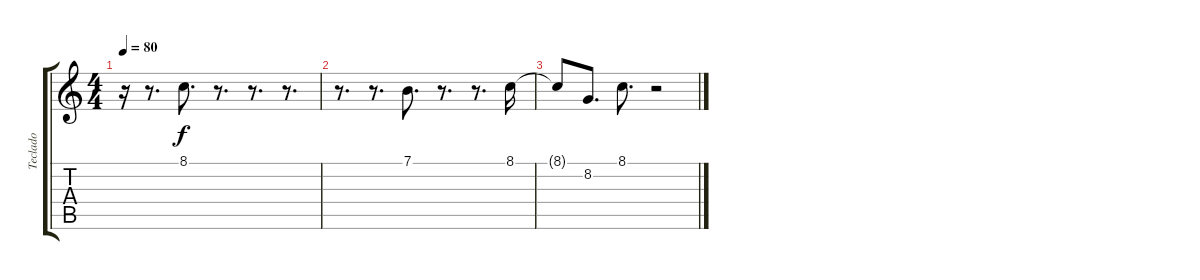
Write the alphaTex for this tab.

\track ("Teclado" "Teclado") {instrument brightacousticpiano}
\staff {score tabs}
\tuning (E4 B3 G3 D3 A2 E2) {hide}
\ts (4 4)
\tempo 80
\clef g2
\ks c
r.16{dy f} r.8{d} 8.1.8{d} r.8{d} r.8{d} r.8{d} |
r.8{d} r.8{d} 7.1.8{d} r.8{d} r.8{d} 8.1.16 |
8.1{t}.8 8.2.8{d} 8.1.8{d} r.2
